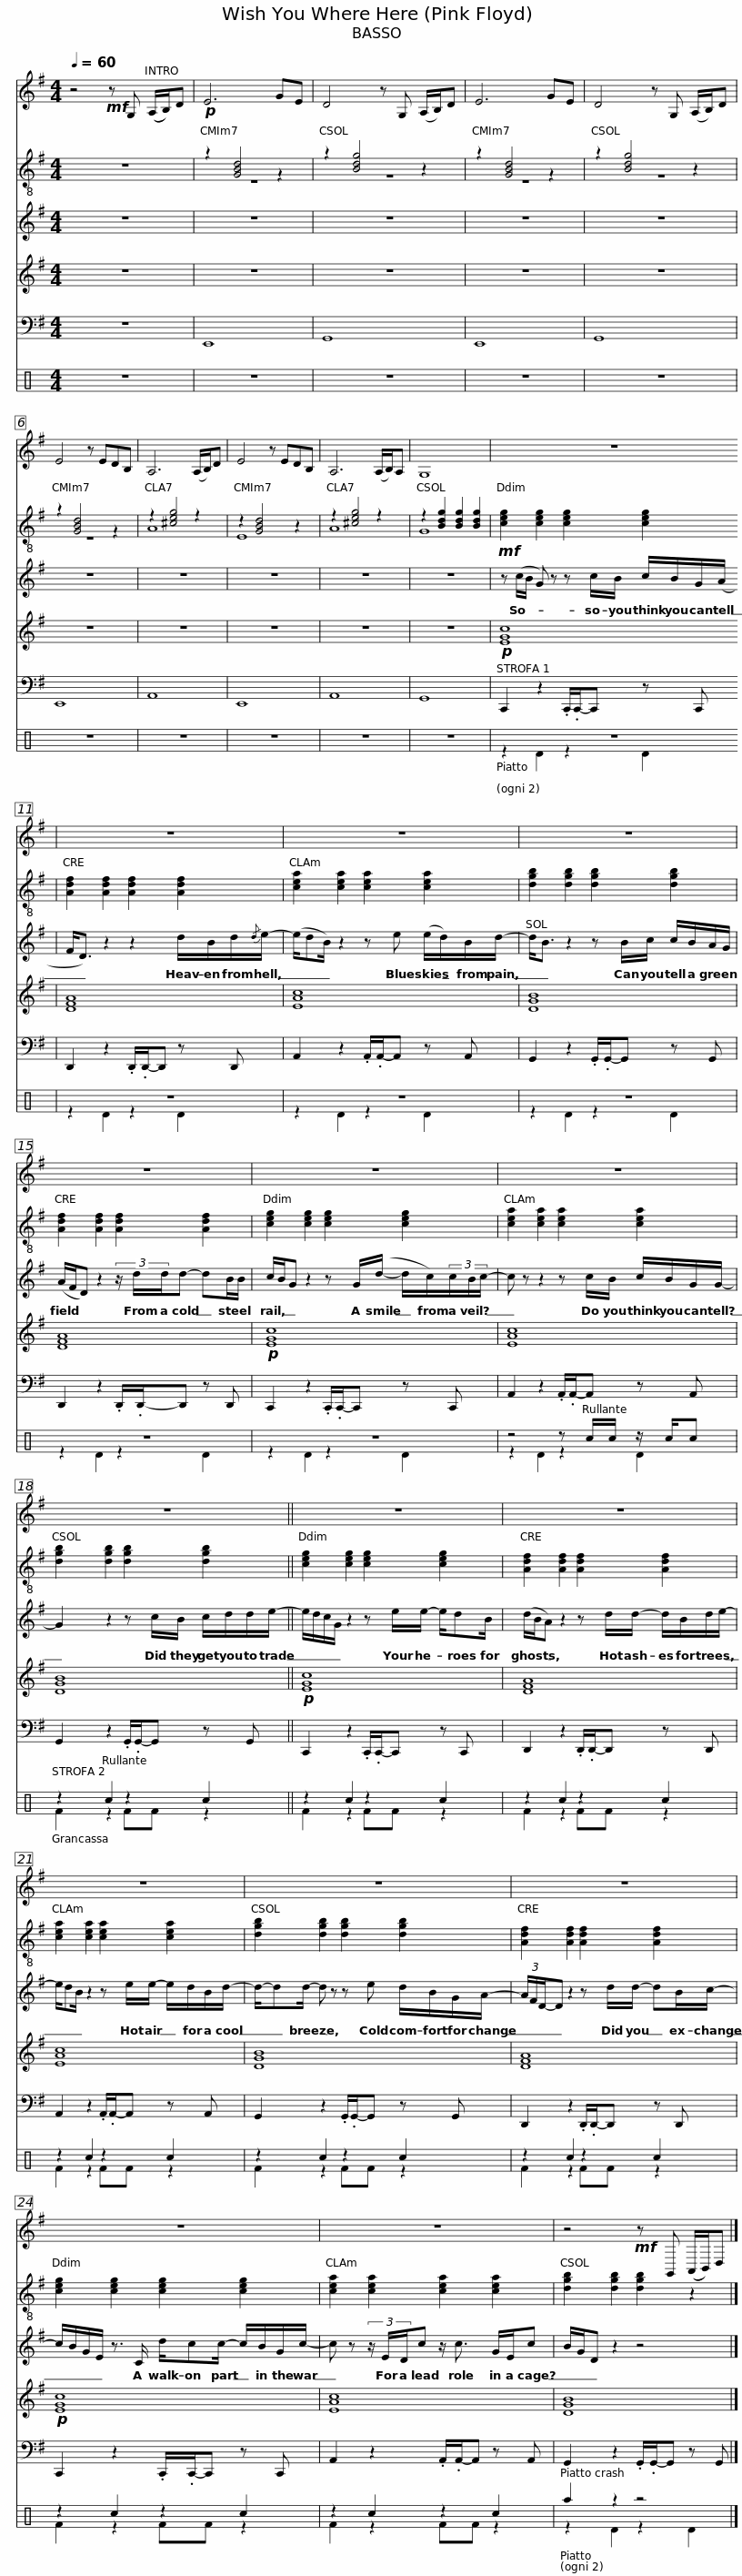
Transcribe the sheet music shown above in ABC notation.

X:1
%%score 1 ( 2 3 ) 4 5 6 ( 7 8 )
L:1/8
Q:1/4=60
M:4/4
I:linebreak $
K:G
V:1 treble
V:2 treble-8
V:3 treble-8
V:4 treble
V:5 treble
V:6 bass
V:7 perc
K:none
V:8 perc
K:none
V:1
 z4!mf! z G, ((A,/B,/))D | E6 GE | D4 z G, (A,/B,/)D | E6 GE | D4 z G, (A,/B,/)D |$ %5
 E4 z EDB, | A,6 (A,/B,/)D | E4 z EDB, | A,6 (A,/B,/)A, | G,8 |$ %10
 z8 | z8 |$ z8 | z8 |$ z8 | %15
 z8 |$ z8 | z8 ||$ z8 | z8 |$ %20
 z8 | z8 |$ z8 | z8 |$ z8 | %25
 z4!mf! z G,, ((A,,/B,,/))D, |] %26
V:2
 z8 |!p! z2 [GBd]4 z2 | z2 [Bdg]4 z2 | z2 [GBd]4 z2 | z2 [Bdg]4 z2 |$ %5
 z2 [GBd]4 z2 | z2 [^ceg]4 z2 | z2 [GBd]4 z2 | z2 [^ceg]4 z2 | z2 [Bdg]2 [Bdg]2 [Bdg]2 |$ %10
 [ceg]2 [ceg]2 [ceg]2 [ceg]2 | [Adf]2 [Adf]2 [Adf]2 [Adf]2 |$ [cea]2 [cea]2 [cea]2 [cea]2 | [dgb]2 [dgb]2 [dgb]2 [dgb]2 |$ [Adf]2 [Adf]2 [Adf]2 [Adf]2 | %15
 [ceg]2 [ceg]2 [ceg]2 [ceg]2 |$ [cea]2 [cea]2 [cea]2 [cea]2 | [dgb]2 [dgb]2 [dgb]2 [dgb]2 ||$ [ceg]2 [ceg]2 [ceg]2 [ceg]2 | [Adf]2 [Adf]2 [Adf]2 [Adf]2 |$ %20
 [cea]2 [cea]2 [cea]2 [cea]2 | [dgb]2 [dgb]2 [dgb]2 [dgb]2 |$ [Adf]2 [Adf]2 [Adf]2 [Adf]2 | [ceg]2 [ceg]2 [ceg]2 [ceg]2 |$ [cea]2 [cea]2 [cea]2 [cea]2 | %25
 [dgb]2 [dgb]2 [dgb]2 z2 |] %26
V:3
 x8 | z8 | z8 | z8 | z8 |$ %5
 z8 | A8 | E8 | A8 | G8 |$ %10
 x8 | x8 |$ x8 | x8 |$ x8 | %15
 x8 |$ x8 | x8 ||$ x8 | x8 |$ %20
 x8 | x8 |$ x8 | x8 |$ x8 | %25
 x8 |] %26
V:4
 z8 | z8 | z8 | z8 | z8 |$ %5
 z8 | z8 | z8 | z8 | z8 |$ %10
!mf! z (c/B/ G) z z c/B/ c/B/G/(A/ | F<D) z2 z2 d/B/d/{/d}e/- |$ (e/dB/) z2 z e (e/d/)B/d/- | d<B z2 z B/c/ c/B/A/G/ |$ (A/F/D) z2 (3z/ d/d/d- dB/B/ | %15
 c/B/G z2 z G/(d/- d/c/)(3c/B/c/- |$ c z z2 z c/B/ c/B/G/G/- | G2 z2 z c/B/ c/d/d/e/- ||$ e/d/c/G/ z2 z e/e/- e/dB/ | (d/B/A) z2 z d/d/- d/B/d/e/- |$ %20
 e/dB/ z2 z e/e/- e/d/B/d/- | d/-dd/- d z z e d/B/G/A/- |$ (3A/F/D/-D z2 z d/d/- dB/c/- | c/B/G/E/ z3/2 C/ d/cc/- c/B/G/c/- |$ c z (3z/ E/D/c z/ c3/2 G/E/c | %25
 B/G/D z2 z4 |] %26
V:5
 z8 | z8 | z8 | z8 | z8 |$ %5
 z8 | z8 | z8 | z8 | z8 |$ %10
!p! [EGc]8 | [DFA]8 |$ [EAc]8 | [DGB]8 |$ [DFA]8 | %15
!p! [EGc]8 |$ [EAc]8 | [DGB]8 ||$!p! [EGc]8 | [DFA]8 |$ %20
 [EAc]8 | [DGB]8 |$ [DFA]8 |!p! [EGc]8 |$ [EAc]8 | %25
 [DGB]8 |] %26
V:6
 z8 | E,,8 | G,,8 | E,,8 | G,,8 |$ %5
 E,,8 | A,,8 | E,,8 | A,,8 | G,,8 |$ %10
 C,,2 z2 .C,,/.C,,/-C,, z C,, | D,,2 z2 .D,,/.D,,/-D,, z D,, |$ A,,2 z2 .A,,/.A,,/-A,, z A,, | G,,2 z2 .G,,/.G,,/-G,, z G,, |$ D,,2 z2 .D,,/.D,,/-D,, z D,, | %15
 C,,2 z2 .C,,/.C,,/-C,, z C,, |$ A,,2 z2 .A,,/.A,,/-A,, z A,, | G,,2 z2 .G,,/.G,,/-G,, z G,, ||$ C,,2 z2 .C,,/.C,,/-C,, z C,, | D,,2 z2 .D,,/.D,,/-D,, z D,, |$ %20
 A,,2 z2 .A,,/.A,,/-A,, z A,, | G,,2 z2 .G,,/.G,,/-G,, z G,, |$ D,,2 z2 .D,,/.D,,/-D,, z D,, | C,,2 z2 .C,,/.C,,/-C,, z C,, |$ A,,2 z2 .A,,/.A,,/-A,, z A,, | %25
 G,,2 z2 .G,,/.G,,/-G,, z G,, |] %26
V:7
[K:C] z8 | z8 | z8 | z8 | z8 |$ %5
 z8 | z8 | z8 | z8 | z8 |$ %10
 z8 | z8 |$ z8 | z8 |$ z8 | %15
 z8 |$ z4 z c/c/ z/ c/c | z2 c2 z2 c2 ||$ z2 c2 z2 c2 | z2 c2 z2 c2 |$ %20
 z2 c2 z2 c2 | z2 c2 z2 c2 |$ z2 c2 z2 c2 | z2 c2 z2 c2 |$ z2 c2 z2 c2 | %25
 a2 z2 z4 |] %26
V:8
[K:C] x8 | x8 | x8 | x8 | x8 |$ %5
 x8 | x8 | x8 | x8 | x8 |$ %10
 z2 D2 z2 D2 | z2 D2 z2 D2 |$ z2 D2 z2 D2 | z2 D2 z2 D2 |$ z2 D2 z2 D2 | %15
 z2 D2 z2 D2 |$ z2 D2 z2 D2 | F2 z2 FF z2 ||$ F2 z2 FF z2 | F2 z2 FF z2 |$ %20
 F2 z2 FF z2 | F2 z2 FF z2 |$ F2 z2 FF z2 | F2 z2 FF z2 |$ F2 z2 FF z2 | %25
 z2 D2 z2 D2 |] %26
